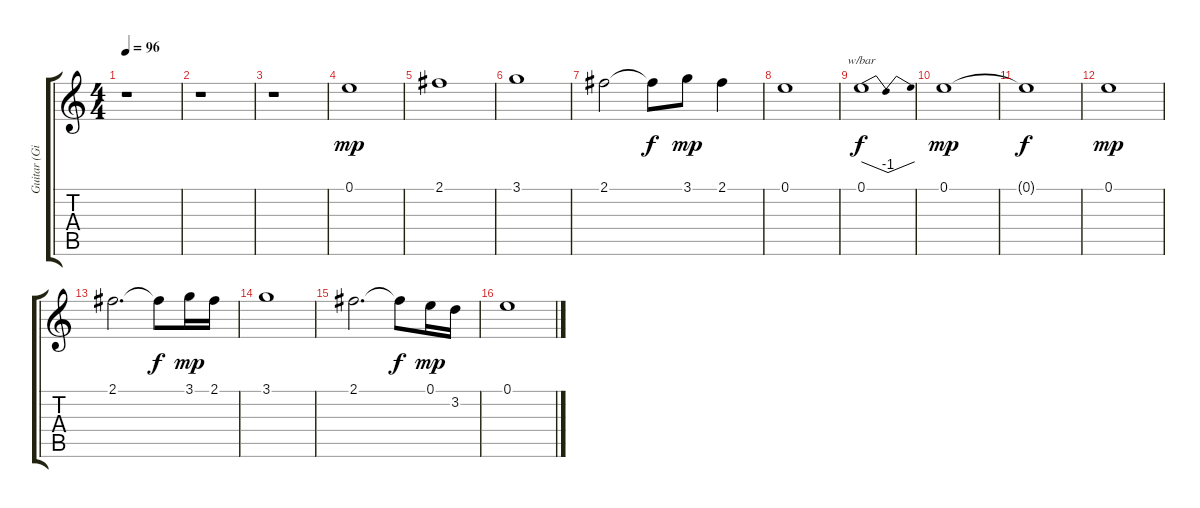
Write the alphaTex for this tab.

\track ("Guitar (Gilmour)" "Guitar (Gi") {instrument electricguitarjazz}
\staff {score tabs}
\tuning (E4 B3 G3 D3 A2 E2) {hide}
\ts (4 4)
\tempo 96
\clef g2
\ks c
r.1{dy mp instrument electricguitarjazz} |
r.1 |
r.1 |
0.1.1 |
2.1.1 |
3.1.1 |
2.1.2 2.1{t}.8{dy f} 3.1.8{dy mp} 2.1.4 |
0.1.1 |
0.1.1{tbe (dip default 0 0 30 -4 60 0) dy f} |
0.1.1{dy mp} |
0.1{t}.1{dy f} |
0.1.1{dy mp} |
2.1.2{d} 2.1{t}.8{dy f} 3.1.16{dy mp} 2.1.16 |
3.1.1 |
2.1.2{d} 2.1{t}.8{dy f} 0.1.16{dy mp} 3.2.16 |
0.1.1
